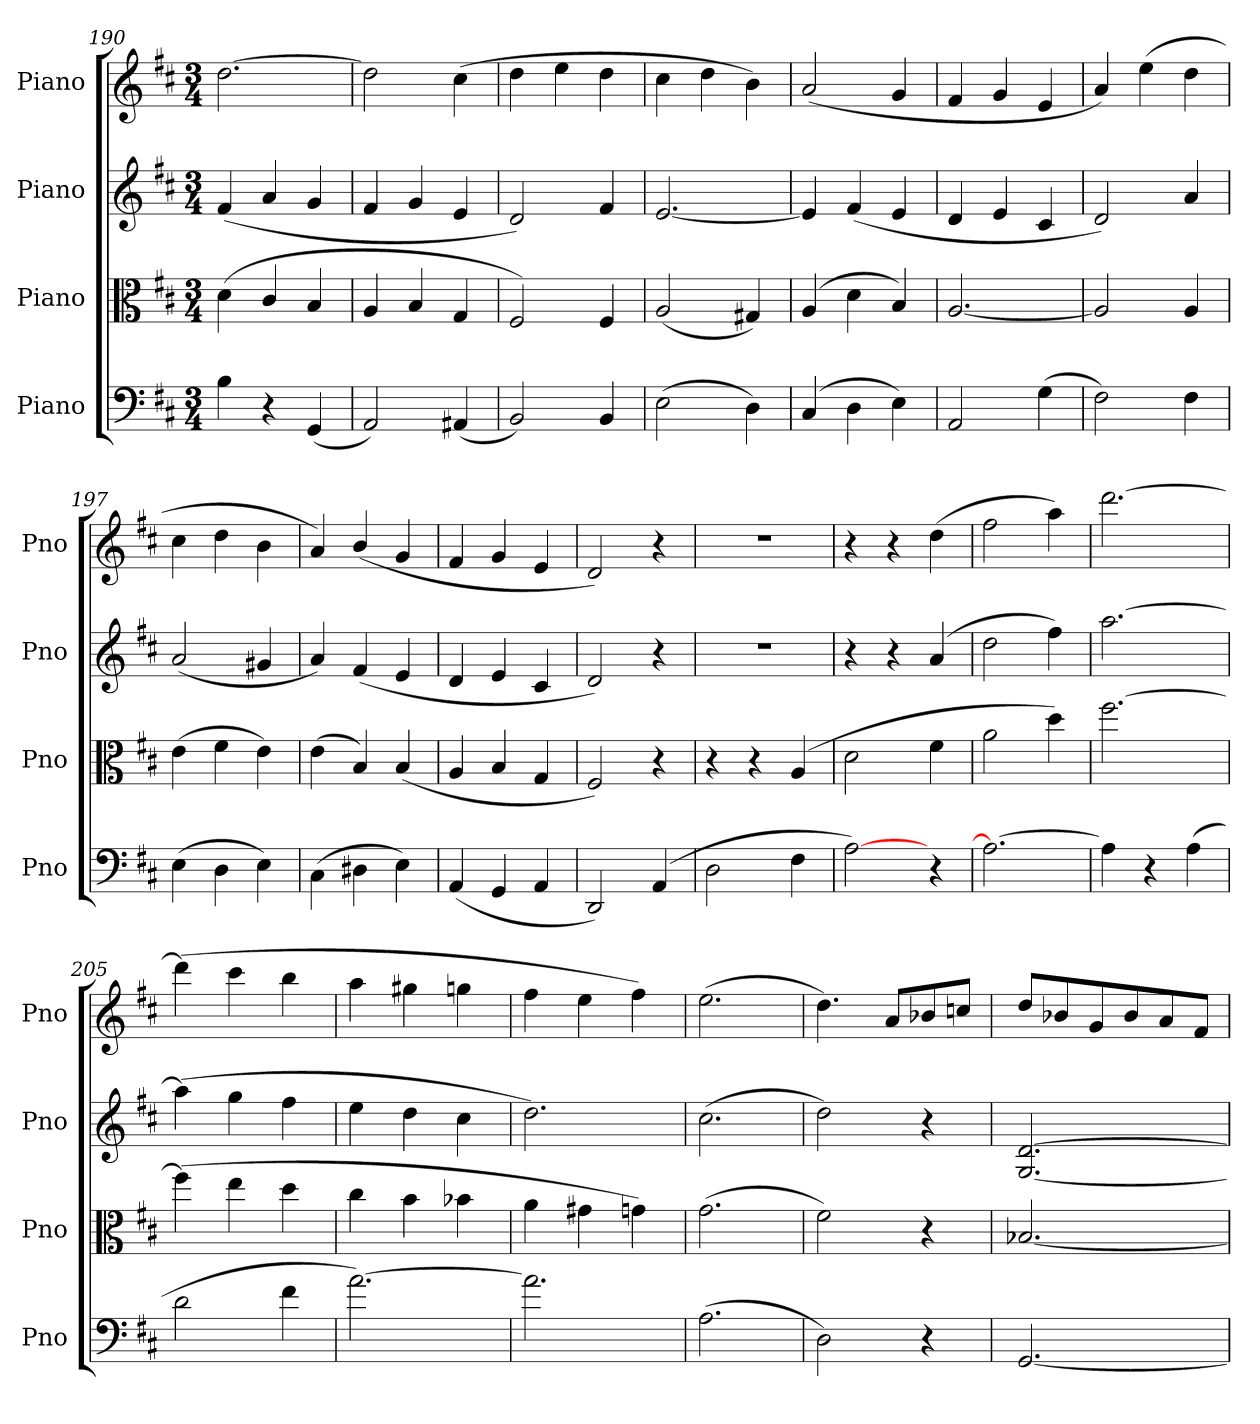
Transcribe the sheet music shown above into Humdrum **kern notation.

**kern	**kern	**kern	**kern
*part4	*part3	*part2	*part1
*staff4	*staff3	*staff2	*staff1
*I"Piano	*I"Piano	*I"Piano	*I"Piano
*I'Pno	*I'Pno	*I'Pno	*I'Pno
*clefF4	*clefC3	*clefG2	*clefG2
*k[f#c#]	*k[f#c#]	*k[f#c#]	*k[f#c#]
*M3/4	*M3/4	*M3/4	*M3/4
=190	=190	=190	=190
4B\	(>4d\	(>4f#/	[2.dd\
4r	4c#/	4a/	.
(4GG/	4B/	4g/	.
=191	=191	=191	=191
2AA/)	4A/	4f#/	2dd\]
.	4B/	4g/	.
(4AA#X/	4G/	4e/	(>4cc#\
=192	=192	=192	=192
2BB/)	2F#/)	2d/)	4dd\
.	.	.	4ee\
4BB/	4F#/	4f#/	4dd\
=193	=193	=193	=193
(>2E\	(2A/	[2.e/	4cc#\
.	.	.	4dd\
4D\)	4G#X/)	.	4b\)
=194	=194	=194	=194
(>4C#/	(>4A/	4e/]	(>2a/
4D\	4d\	(>4f#/	.
4E\)	4B/)	4e/	4g/
=195	=195	=195	=195
2AA/	[2.A/	4d/	4f#/
.	.	4e/	4g/
(>4G\	.	4c#/	4e/
=196	=196	=196	=196
2F#\)	2A/]	2d/)	4a/)
.	.	.	(>4ee\
4F#\	4A/	4a/	4dd\
=197	=197	=197	=197
(>4E\	(>4e\	(2a/	4cc#\
4D\	4f#\	.	4dd\
4E\)	4e\)	4g#X/	4b\
=198	=198	=198	=198
(>4C#\	(>4e\	4a/)	4a/)
4D#X\	4B/)	(>4f#/	(>4b/
4E\)	(>4B/	4e/	4g/
=199	=199	=199	=199
(4AA/	4A/	4d/	4f#/
4GG/	4B/	4e/	4g/
4AA/	4G/	4c#/	4e/
!!LO:LB:g=z
=200	=200	=200	=200
2DD/)	2F#/)	2d/)	2d/)
(>4AA/	4r	4r	4r
=201	=201	=201	=201
2D\	4r	2.r	2.r
.	4r	.	.
4F#\	(>4A/	.	.
=202	=202	=202	=202
[2A\)	2d\	4r	4r
.	.	4r	4r
4r	4f#\	(>4a/	(>4dd\
=203	=203	=203	=203
2.A\_	2a\	2dd\	2ff#\
.	4dd\)	4ff#\)	4aa\)
=204	=204	=204	=204
4A\]	[2.ff#\	[2.aa\	[2.ddd\
4r	.	.	.
(>4A\	.	.	.
=205	=205	=205	=205
2d\	(>4ff#\]	(>4aa\]	(>4ddd\]
.	4ee\	4gg\	4ccc#\
4f#\	4dd\	4ff#\	4bb\
=206	=206	=206	=206
[2.a\)	4cc#\	4ee\	4aa\
.	4b\	4dd\	4gg#X\
.	4b-X\	4cc#\	4ggn\
=207	=207	=207	=207
2.a\]	4a\	2.dd\)	4ff#\
.	4g#X\	.	4ee\
.	4gn\)	.	4ff#\)
=208	=208	=208	=208
(>2.A\	(>2.g\	(>2.cc#\	(>2.ee\
=209	=209	=209	=209
2D\)	2f#\)	2dd\)	4.dd\)
.	.	.	8a/L
4r	4r	4r	8b-X/
.	.	.	8ccn/J
=210	=210	=210	=210
[2.GG/	[2.B-X/	[2.G/ [2.d/	8dd/L
.	.	.	8b-X/
.	.	.	8g/
.	.	.	8b-/
.	.	.	8a/
.	.	.	8f#/J
=	=	=	=
*-	*-	*-	*-
